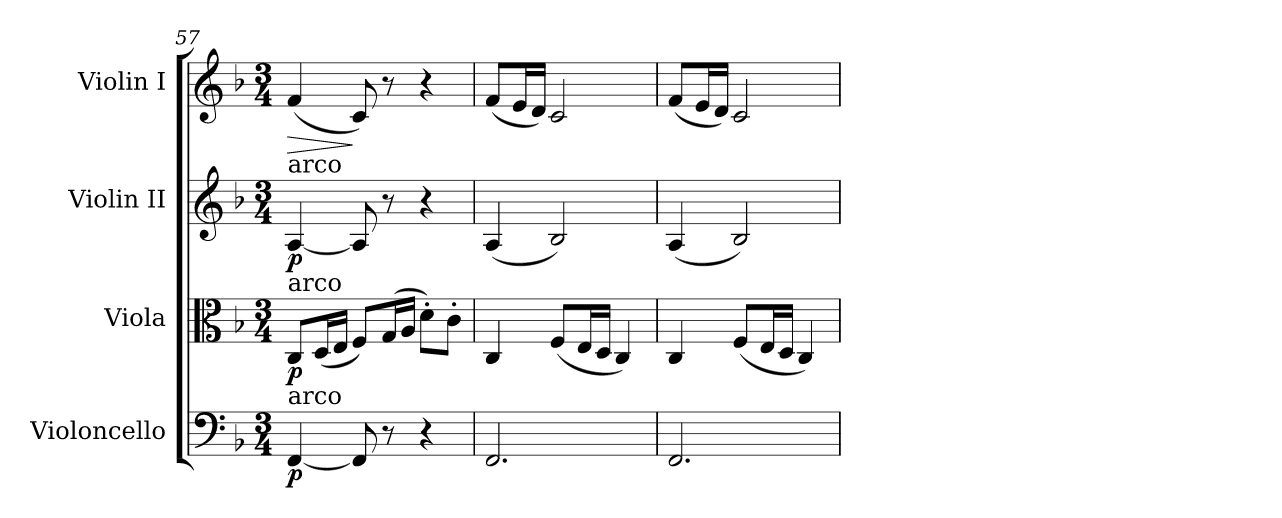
**kern	**dynam	**kern	**dynam	**kern	**dynam	**kern	**dynam
*part4	*part4	*part3	*part3	*part2	*part2	*part1	*part1
*staff4	*staff4	*staff3	*staff3	*staff2	*staff2	*staff1	*staff1
*I"Violoncello	*	*I"Viola	*	*I"Violin II	*	*I"Violin I	*
*I'Vc	*	*I'Vla	*	*I'Vln	*	*I'Vln	*
*clefF4	*	*clefC3	*	*clefG2	*	*clefG2	*
*k[b-]	*	*k[b-]	*	*k[b-]	*	*k[b-]	*
*M3/4	*	*M3/4	*	*M3/4	*	*M3/4	*
=57	=57	=57	=57	=57	=57	=57	=57
!	!	!	!	!LO:TX:a:t=arco	!	!	!
!	!	!LO:TX:a:t=arco	!	!	!	!	!
!LO:TX:a:t=arco	!	!	!	!	!	!	!
!	!LO:DY:b	!	!LO:DY:b	!	!LO:DY:b	!	!LO:HP:b
[4FF/	p	8C/L	p	[4A/	p	(<4f/	>
.	.	(<16D/L	.	.	.	.	.
.	.	16E/JJ	.	.	.	.	.
8FF/]	.	8F/L)	.	8A/]	.	8c/)	]
8r	.	(<16G/L	.	8r	.	8r	.
.	.	16A/JJ	.	.	.	.	.
4r	.	8d'\L)	.	4r	.	4r	.
.	.	8c'\J	.	.	.	.	.
=58	=58	=58	=58	=58	=58	=58	=58
2.FF/	.	4C/	.	(<4A/	.	(<8f/L	.
.	.	.	.	.	.	16e/L	.
.	.	.	.	.	.	16d/JJ)	.
.	.	(<8F/L	.	2B-/)	.	2c/	.
.	.	16E/L	.	.	.	.	.
.	.	16D/JJ	.	.	.	.	.
.	.	4C/)	.	.	.	.	.
=59	=59	=59	=59	=59	=59	=59	=59
2.FF/	.	4C/	.	(<4A/	.	(<8f/L	.
.	.	.	.	.	.	16e/L	.
.	.	.	.	.	.	16d/JJ)	.
.	.	(<8F/L	.	2B-/)	.	2c/	.
.	.	16E/L	.	.	.	.	.
.	.	16D/JJ	.	.	.	.	.
.	.	4C/)	.	.	.	.	.
=	=	=	=	=	=	=	=
*-	*-	*-	*-	*-	*-	*-	*-
